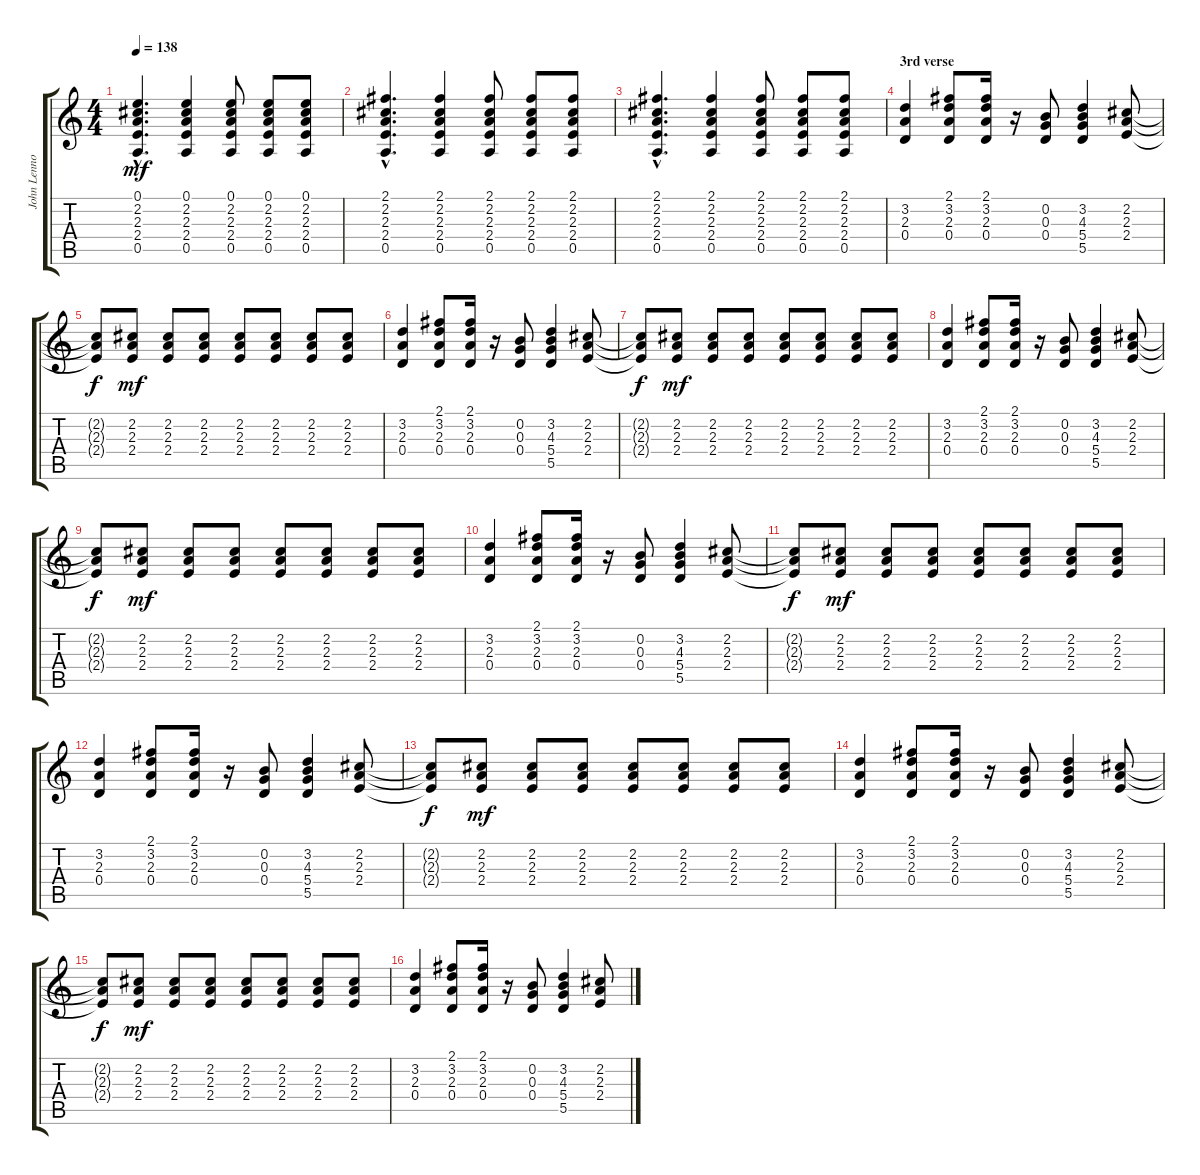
\track ("John Lennon" "John Lenno") {instrument electricguitarclean}
\staff {score tabs}
\tuning (E4 B3 G3 D3 A2 E2) {hide}
\ts (4 4)
\tempo 138
\clef g2
\ks c
(0.1{hac} 2.2{hac} 2.3{hac} 2.4{hac} 0.5{hac}).4{d dy mf} (0.1 2.2 2.3 2.4 0.5).4 (0.1 2.2 2.3 2.4 0.5).8 (0.1 2.2 2.3 2.4 0.5).8 (0.1 2.2 2.3 2.4 0.5).8 |
(2.1{hac} 2.2{hac} 2.3{hac} 2.4{hac} 0.5{hac}).4{d} (2.1 2.2 2.3 2.4 0.5).4 (2.1 2.2 2.3 2.4 0.5).8 (2.1 2.2 2.3 2.4 0.5).8 (2.1 2.2 2.3 2.4 0.5).8 |
(2.1{hac} 2.2{hac} 2.3{hac} 2.4{hac} 0.5{hac}).4{d} (2.1 2.2 2.3 2.4 0.5).4 (2.1 2.2 2.3 2.4 0.5).8 (2.1 2.2 2.3 2.4 0.5).8 (2.1 2.2 2.3 2.4 0.5).8 |
\section ("" "3rd verse")
(3.2 2.3 0.4).4 (2.1 3.2 2.3 0.4).8 (2.1 3.2 2.3 0.4).16 r.16 (0.2 0.3 0.4).8 (3.2 4.3 5.4 5.5).4 (2.2 2.3 2.4).8 |
(2.2{t} 2.3{t} 2.4{t}).8{dy f} (2.2 2.3 2.4).8{dy mf} (2.2 2.3 2.4).8 (2.2 2.3 2.4).8 (2.2 2.3 2.4).8 (2.2 2.3 2.4).8 (2.2 2.3 2.4).8 (2.2 2.3 2.4).8 |
(3.2 2.3 0.4).4 (2.1 3.2 2.3 0.4).8 (2.1 3.2 2.3 0.4).16 r.16 (0.2 0.3 0.4).8 (3.2 4.3 5.4 5.5).4 (2.2 2.3 2.4).8 |
(2.2{t} 2.3{t} 2.4{t}).8{dy f} (2.2 2.3 2.4).8{dy mf} (2.2 2.3 2.4).8 (2.2 2.3 2.4).8 (2.2 2.3 2.4).8 (2.2 2.3 2.4).8 (2.2 2.3 2.4).8 (2.2 2.3 2.4).8 |
(3.2 2.3 0.4).4 (2.1 3.2 2.3 0.4).8 (2.1 3.2 2.3 0.4).16 r.16 (0.2 0.3 0.4).8 (3.2 4.3 5.4 5.5).4 (2.2 2.3 2.4).8 |
(2.2{t} 2.3{t} 2.4{t}).8{dy f} (2.2 2.3 2.4).8{dy mf} (2.2 2.3 2.4).8 (2.2 2.3 2.4).8 (2.2 2.3 2.4).8 (2.2 2.3 2.4).8 (2.2 2.3 2.4).8 (2.2 2.3 2.4).8 |
(3.2 2.3 0.4).4 (2.1 3.2 2.3 0.4).8 (2.1 3.2 2.3 0.4).16 r.16 (0.2 0.3 0.4).8 (3.2 4.3 5.4 5.5).4 (2.2 2.3 2.4).8 |
(2.2{t} 2.3{t} 2.4{t}).8{dy f} (2.2 2.3 2.4).8{dy mf} (2.2 2.3 2.4).8 (2.2 2.3 2.4).8 (2.2 2.3 2.4).8 (2.2 2.3 2.4).8 (2.2 2.3 2.4).8 (2.2 2.3 2.4).8 |
(3.2 2.3 0.4).4 (2.1 3.2 2.3 0.4).8 (2.1 3.2 2.3 0.4).16 r.16 (0.2 0.3 0.4).8 (3.2 4.3 5.4 5.5).4 (2.2 2.3 2.4).8 |
(2.2{t} 2.3{t} 2.4{t}).8{dy f} (2.2 2.3 2.4).8{dy mf} (2.2 2.3 2.4).8 (2.2 2.3 2.4).8 (2.2 2.3 2.4).8 (2.2 2.3 2.4).8 (2.2 2.3 2.4).8 (2.2 2.3 2.4).8 |
(3.2 2.3 0.4).4 (2.1 3.2 2.3 0.4).8 (2.1 3.2 2.3 0.4).16 r.16 (0.2 0.3 0.4).8 (3.2 4.3 5.4 5.5).4 (2.2 2.3 2.4).8 |
(2.2{t} 2.3{t} 2.4{t}).8{dy f} (2.2 2.3 2.4).8{dy mf} (2.2 2.3 2.4).8 (2.2 2.3 2.4).8 (2.2 2.3 2.4).8 (2.2 2.3 2.4).8 (2.2 2.3 2.4).8 (2.2 2.3 2.4).8 |
(3.2 2.3 0.4).4 (2.1 3.2 2.3 0.4).8 (2.1 3.2 2.3 0.4).16 r.16 (0.2 0.3 0.4).8 (3.2 4.3 5.4 5.5).4 (2.2 2.3 2.4).8
